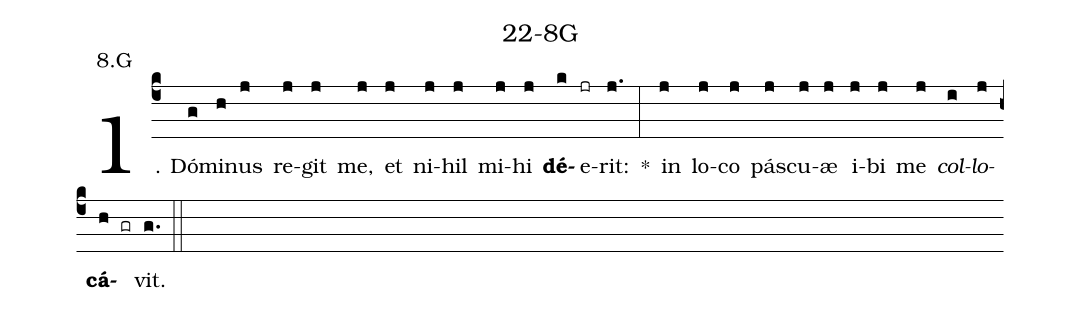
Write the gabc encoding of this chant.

name: 22-8G;
annotation: 8.G;
%%
(c4)1. Dó(g)mi(h)nus(j) re(j)git(j) me,(j) et(j) ni(j)hil(j) mi(j)hi(j) <b>dé</b>(k)e(jr)rit:(j.) *(:) in(j) lo(j)co(j) pás(j)cu(j)æ(j) i(j)bi(j) me(j) <i>col</i>(i)<i>lo</i>(j)<b>cá</b>(h gr)vit.(g.) (::)
